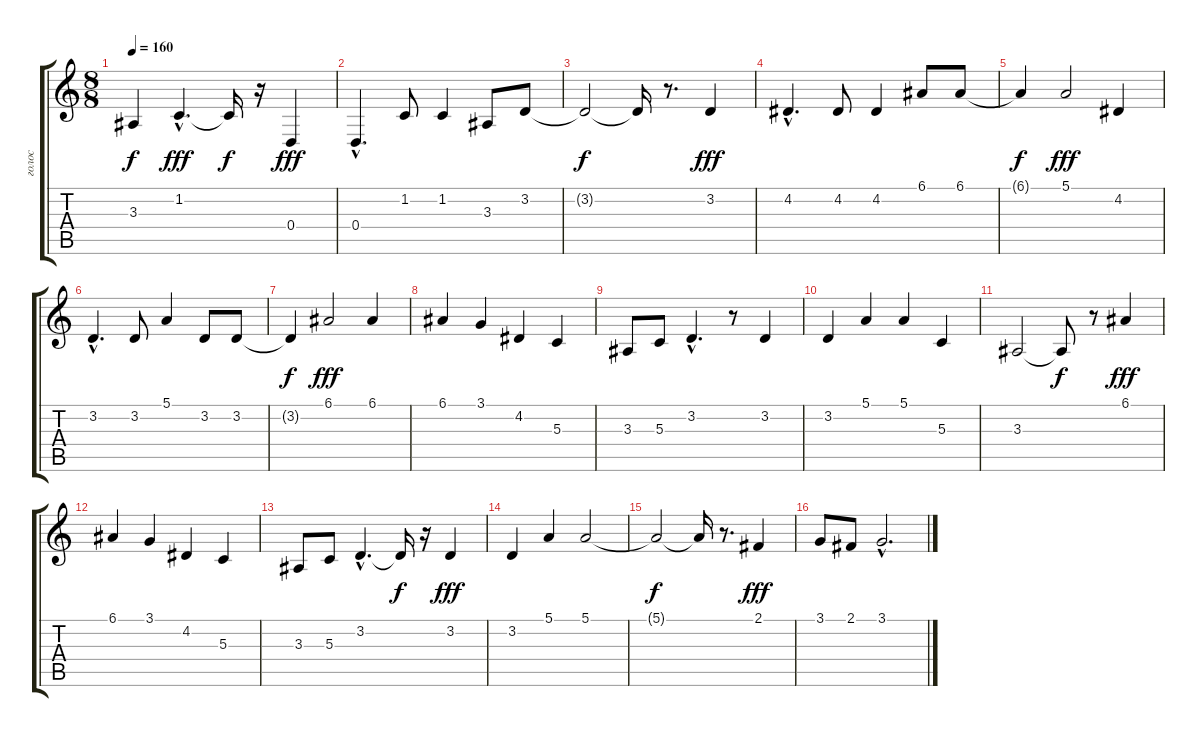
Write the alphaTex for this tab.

\track ("голос" "голос") {instrument synthvoice}
\staff {score tabs}
\tuning (E4 B3 G3 D3 A2 E2) {hide}
\ts (8 8)
\tempo 160
\clef g2
\ks c
3.3{t}.4{dy f} 1.2{hac}.4{d dy fff} 1.2{t}.16{dy f} r.16 0.4.4{dy fff} |
0.4{hac}.4{d} 1.2.8 1.2.4 3.3.8 3.2.8 |
3.2{t}.2{dy f} 3.2{t}.16 r.8{d} 3.2.4{dy fff} |
4.2{hac}.4{d} 4.2.8 4.2.4 6.1.8 6.1.8 |
6.1{t}.4{dy f} 5.1.2{dy fff} 4.2.4 |
3.2{hac}.4{d} 3.2.8 5.1.4 3.2.8 3.2.8 |
3.2{t}.4{dy f} 6.1.2{dy fff} 6.1.4 |
6.1.4 3.1.4 4.2.4 5.3.4 |
3.3.8 5.3.8 3.2{hac}.4{d} r.8 3.2.4 |
3.2.4 5.1.4 5.1.4 5.3.4 |
3.3.2 3.3{t}.8{dy f} r.8 6.1.4{dy fff} |
6.1.4 3.1.4 4.2.4 5.3.4 |
3.3.8 5.3.8 3.2{hac}.4{d} 3.2{t}.16{dy f} r.16 3.2.4{dy fff} |
3.2.4 5.1.4 5.1.2 |
5.1{t}.2{dy f} 5.1{t}.16 r.8{d} 2.1.4{dy fff} |
3.1.8 2.1.8 3.1{hac}.2{d}
